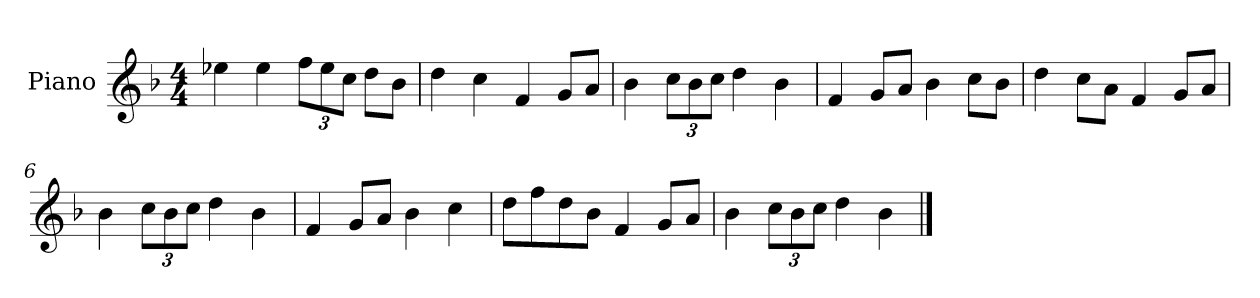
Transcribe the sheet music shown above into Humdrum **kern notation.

**kern
*part1
*staff1
*I"Piano
*I'P-no
*clefG2
*k[b-]
*M4/4
*MM90
=1
4ee-X\
4ee-\
*Xbrackettup
12ff\L
12ee-\
12cc\J
8dd\L
8b-\J
=2
4dd\
4cc\
4f/
8g/L
8a/J
=3
4b-\
12cc\L
12b-\
12cc\J
4dd\
4b-\
=4
4f/
8g/L
8a/J
4b-\
8cc\L
8b-\J
=5
4dd\
8cc\L
8a\J
4f/
8g/L
8a/J
=6
4b-\
12cc\L
12b-\
12cc\J
4dd\
4b-\
!!LO:LB:g=z
=7
4f/
8g/L
8a/J
4b-\
4cc\
=8
8dd\L
8ff\
8dd\
8b-\J
4f/
8g/L
8a/J
=9
4b-\
12cc\L
12b-\
12cc\J
4dd\
4b-\
==
*-
